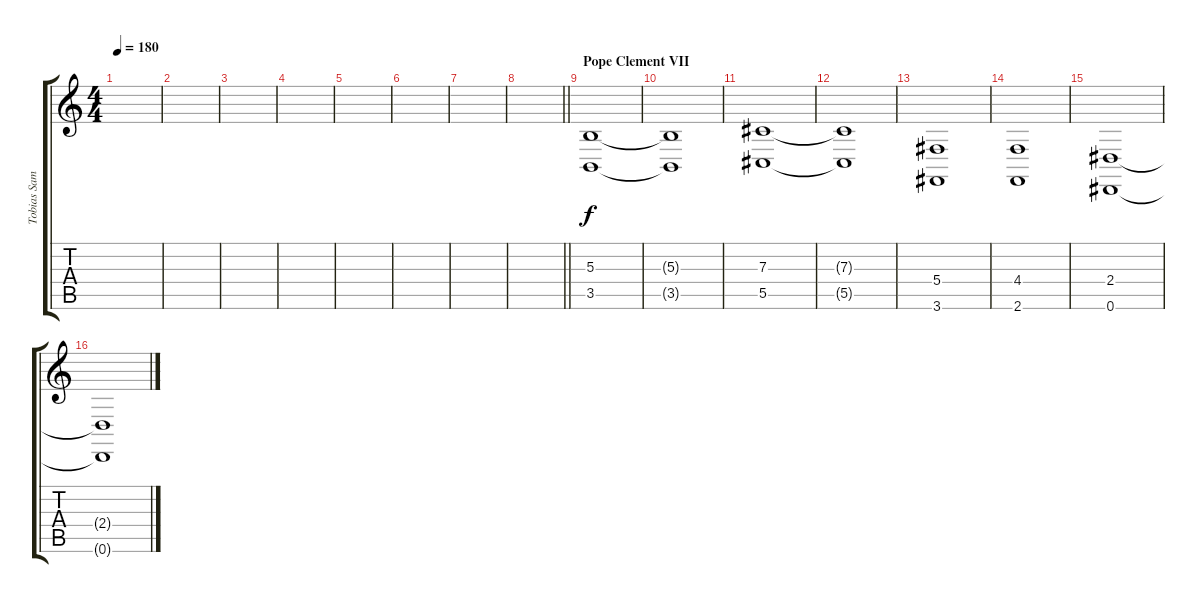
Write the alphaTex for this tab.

\track ("Tobias Sammet (keyboard)" "Tobias Sam") {instrument choiraahs}
\staff {score tabs}
\tuning (Eb4 Bb3 Gb3 Db3 Ab2 Eb2) {hide}
\ts (4 4)
\tempo 180
\clef g2
\ks c
|
|
|
|
|
|
|
\barLineRight lightlight
|
\section ("" "Pope Clement VII")
(5.3 3.5).1{instrument choiraahs} |
(5.3{t} 3.5{t}).1 |
(7.3 5.5).1 |
(7.3{t} 5.5{t}).1 |
(5.4 3.6).1 |
(4.4 2.6).1 |
(2.4 0.6).1 |
(2.4{t} 0.6{t}).1
